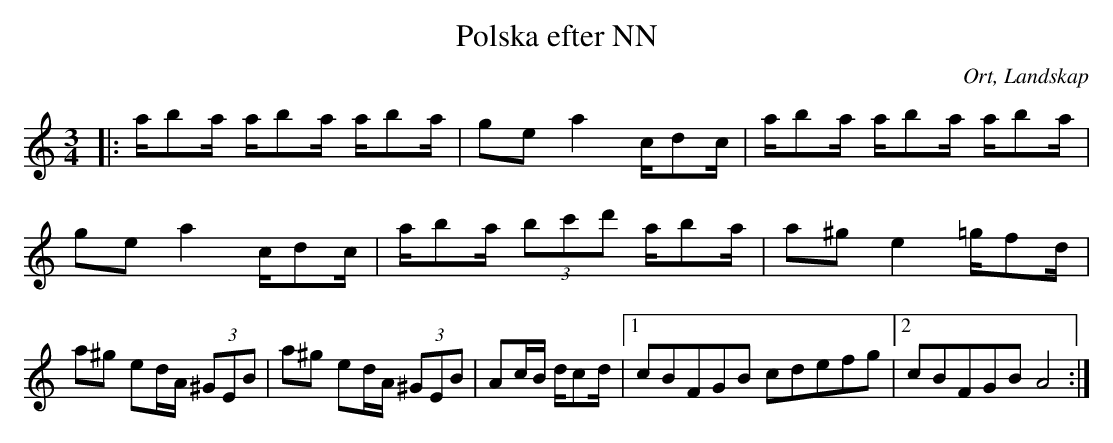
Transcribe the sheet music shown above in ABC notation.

X:1
T:Polska efter NN
O:Ort, Landskap
M:3/4
L:1/8
K:C
|: a/ba/ a/ba/ a/ba/ | ge a2 c/dc/ |a/ba/ a/ba/ a/ba/| ge a2 c/dc/ | a/ba/ (3bc'd' a/ba/| a^g e2 =g/fd/ |a^g ed/A/ (3^GEB|a^g ed/A/ (3^GEB| Ac/B/ d/cd/|1 c2/5B2/5F2/5G2/5B2/5 c2/5d2/5e2/5f2/5g2/5 |2c2/5B2/5F2/5G2/5B2/5 A4:|
